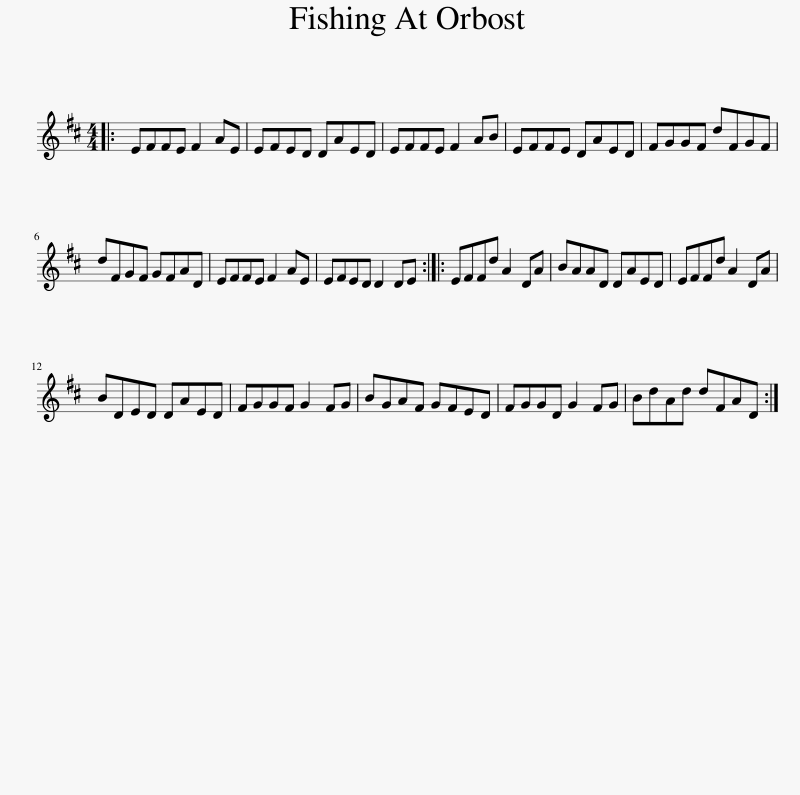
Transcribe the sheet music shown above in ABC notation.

X:1
L:1/8
M:4/4
I:linebreak $
K:D
V:1 treble
V:1
|: EFFE F2 AE | EFED DAED | EFFE F2 AB | EFFE DAED | FGGF dFGF |$ %5
 dFGF GFAD | EFFE F2 AE | EFED D2 DE :: EFFd A2 DA | BAAD DAED | %10
 EFFd A2 DA |$ BDED DAED | FGGF G2 FG | BGAF GFED | FGGD G2 FG | %15
 BdAd dFAD :| %16
